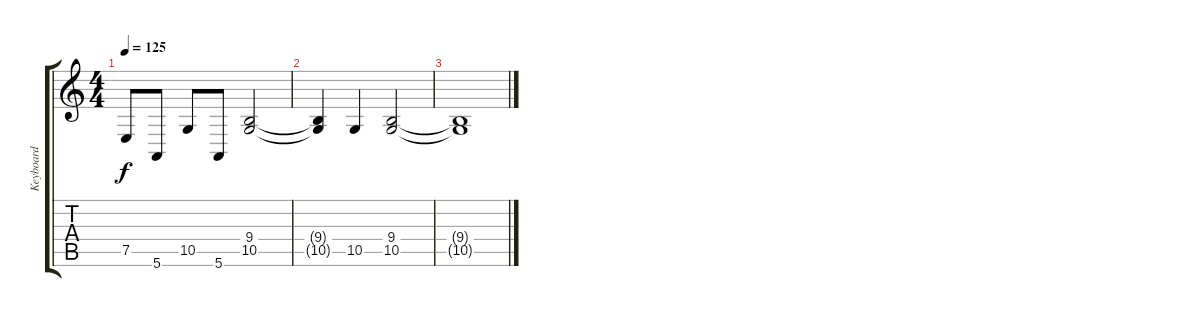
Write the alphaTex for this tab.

\track ("Keyboard" "Keyboard") {instrument lead2sawtooth}
\staff {score tabs}
\tuning (E4 B3 G3 D3 A2 E2) {hide}
\ts (4 4)
\tempo 125
\clef g2
\ks c
7.5.8{dy f} 5.6.8 10.5.8 5.6.8 (9.4 10.5).2 |
(9.4{t} 10.5{t}).4 10.5.4 (9.4 10.5).2 |
(9.4{t} 10.5{t}).1
